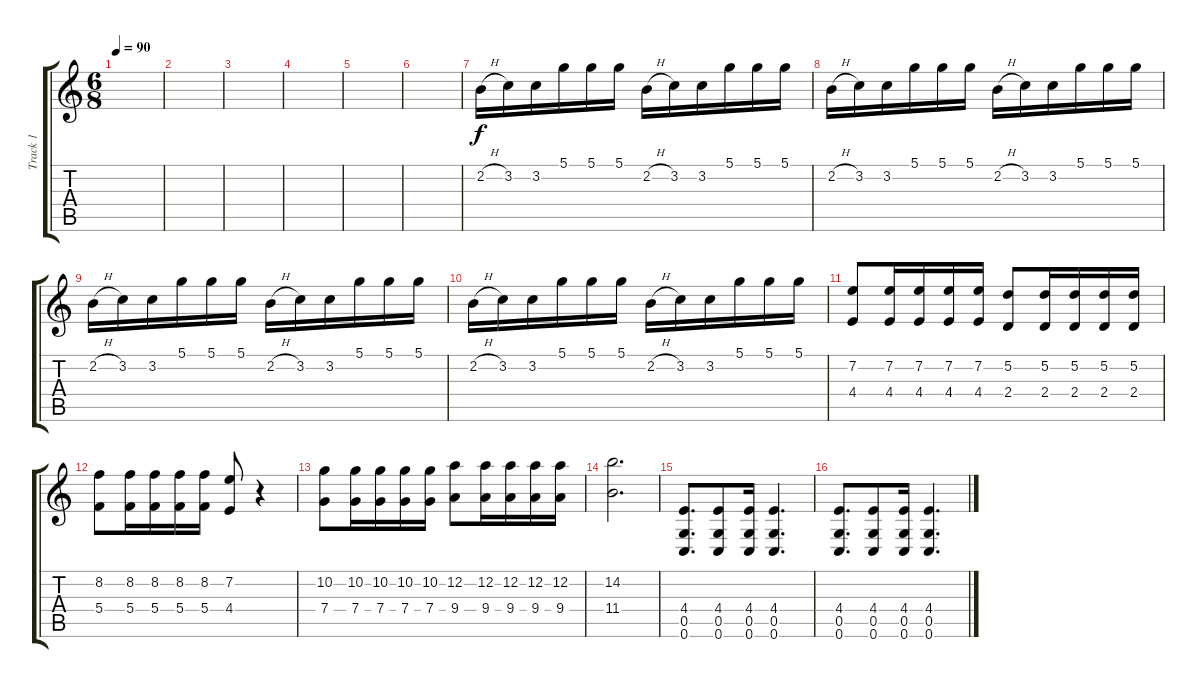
\track ("Track 1" "Track 1") {instrument acousticguitarsteel}
\staff {score tabs}
\tuning (D4 A3 F3 C3 G2 C2) {hide}
\ts (6 8)
\tempo 90
\clef g2
\ks c
|
|
|
|
|
|
2.2{h}.16 3.2.16 3.2.16 5.1.16 5.1.16 5.1.16 2.2{h}.16 3.2.16 3.2.16 5.1.16 5.1.16 5.1.16 |
2.2{h}.16 3.2.16 3.2.16 5.1.16 5.1.16 5.1.16 2.2{h}.16 3.2.16 3.2.16 5.1.16 5.1.16 5.1.16 |
2.2{h}.16 3.2.16 3.2.16 5.1.16 5.1.16 5.1.16 2.2{h}.16 3.2.16 3.2.16 5.1.16 5.1.16 5.1.16 |
2.2{h}.16 3.2.16 3.2.16 5.1.16 5.1.16 5.1.16 2.2{h}.16 3.2.16 3.2.16 5.1.16 5.1.16 5.1.16 |
(7.2 4.4).8 (7.2 4.4).16 (7.2 4.4).16 (7.2 4.4).16 (7.2 4.4).16 (5.2 2.4).8 (5.2 2.4).16 (5.2 2.4).16 (5.2 2.4).16 (5.2 2.4).16 |
(8.2 5.4).8 (8.2 5.4).16 (8.2 5.4).16 (8.2 5.4).16 (8.2 5.4).16 (7.2 4.4).8 r.4 |
(10.2 7.4).8 (10.2 7.4).16 (10.2 7.4).16 (10.2 7.4).16 (10.2 7.4).16 (12.2 9.4).8 (12.2 9.4).16 (12.2 9.4).16 (12.2 9.4).16 (12.2 9.4).16 |
(14.2 11.4).2{d} |
(4.4 0.5 0.6).8{d} (4.4 0.5 0.6).8 (4.4 0.5 0.6).16 (4.4 0.5 0.6).4{d} |
(4.4 0.5 0.6).8{d} (4.4 0.5 0.6).8 (4.4 0.5 0.6).16 (4.4 0.5 0.6).4{d}
